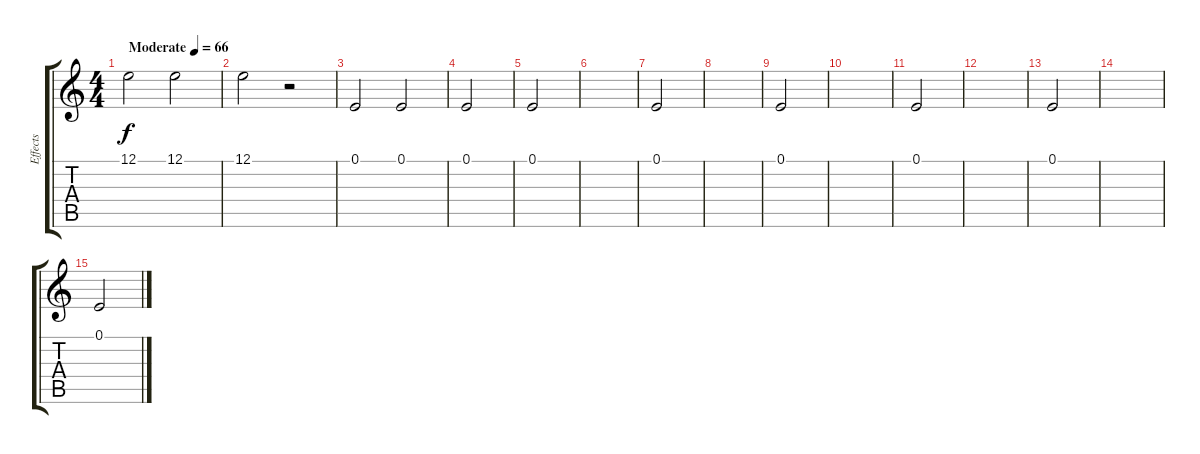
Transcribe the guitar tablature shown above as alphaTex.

\track ("Effects" "Effects") {instrument tubularbells}
\staff {score tabs}
\tuning (E4 B3 G3 D3 A2 E2) {hide}
\ts (4 4)
\tempo (66 "Moderate")
\clef g2
\ks c
12.1.2{dy f instrument tubularbells} 12.1.2 |
12.1.2 r.2 |
0.1.2 0.1.2 |
0.1.2 |
0.1.2 |
|
0.1.2 |
|
0.1.2 |
|
0.1.2 |
|
0.1.2 |
|
0.1.2
